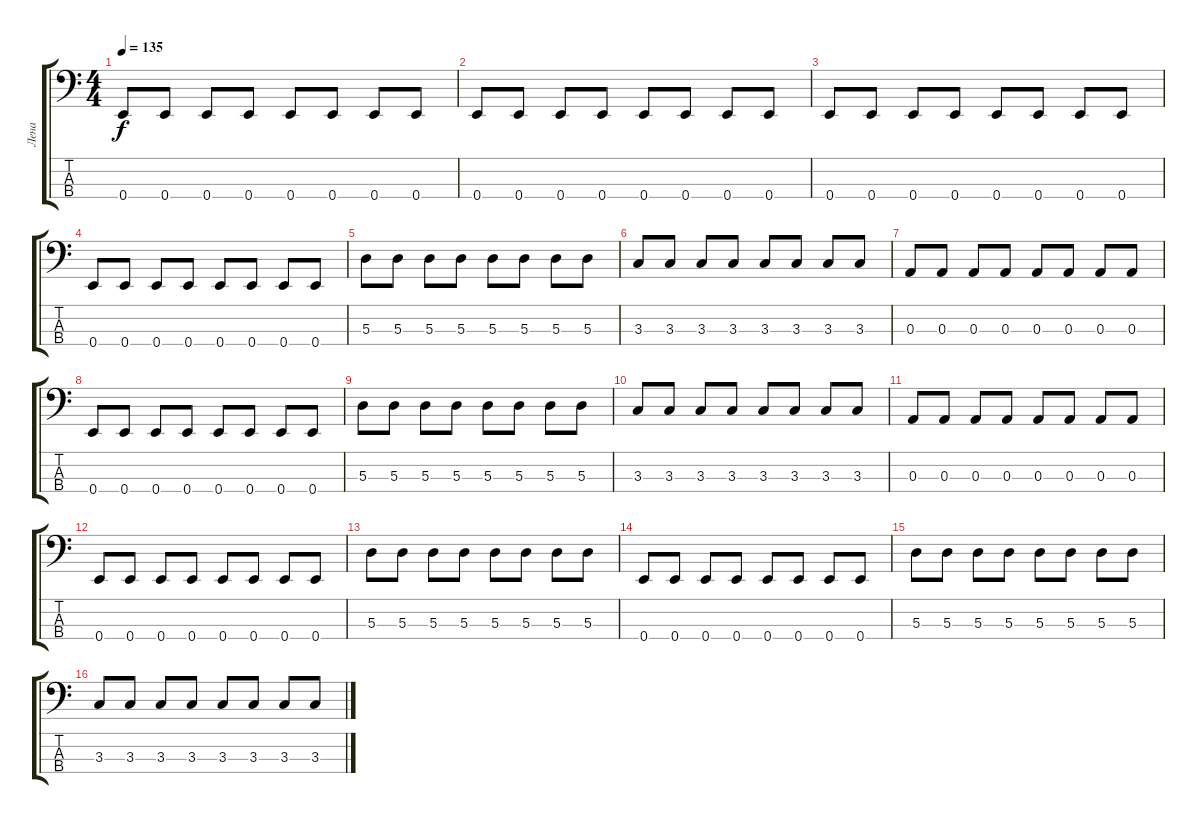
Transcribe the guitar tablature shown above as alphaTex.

\track ("Лена" "Лена") {instrument electricbassfinger}
\staff {score tabs}
\tuning (G2 D2 A1 E1) {hide}
\ts (4 4)
\tempo 135
\clef f4
\ks c
0.4.8{dy f} 0.4.8 0.4.8 0.4.8 0.4.8 0.4.8 0.4.8 0.4.8 |
0.4.8 0.4.8 0.4.8 0.4.8 0.4.8 0.4.8 0.4.8 0.4.8 |
0.4.8 0.4.8 0.4.8 0.4.8 0.4.8 0.4.8 0.4.8 0.4.8 |
0.4.8 0.4.8 0.4.8 0.4.8 0.4.8 0.4.8 0.4.8 0.4.8 |
5.3.8 5.3.8 5.3.8 5.3.8 5.3.8 5.3.8 5.3.8 5.3.8 |
3.3.8 3.3.8 3.3.8 3.3.8 3.3.8 3.3.8 3.3.8 3.3.8 |
0.3.8 0.3.8 0.3.8 0.3.8 0.3.8 0.3.8 0.3.8 0.3.8 |
0.4.8 0.4.8 0.4.8 0.4.8 0.4.8 0.4.8 0.4.8 0.4.8 |
5.3.8 5.3.8 5.3.8 5.3.8 5.3.8 5.3.8 5.3.8 5.3.8 |
3.3.8 3.3.8 3.3.8 3.3.8 3.3.8 3.3.8 3.3.8 3.3.8 |
0.3.8 0.3.8 0.3.8 0.3.8 0.3.8 0.3.8 0.3.8 0.3.8 |
0.4.8 0.4.8 0.4.8 0.4.8 0.4.8 0.4.8 0.4.8 0.4.8 |
5.3.8 5.3.8 5.3.8 5.3.8 5.3.8 5.3.8 5.3.8 5.3.8 |
0.4.8 0.4.8 0.4.8 0.4.8 0.4.8 0.4.8 0.4.8 0.4.8 |
5.3.8 5.3.8 5.3.8 5.3.8 5.3.8 5.3.8 5.3.8 5.3.8 |
3.3.8 3.3.8 3.3.8 3.3.8 3.3.8 3.3.8 3.3.8 3.3.8
